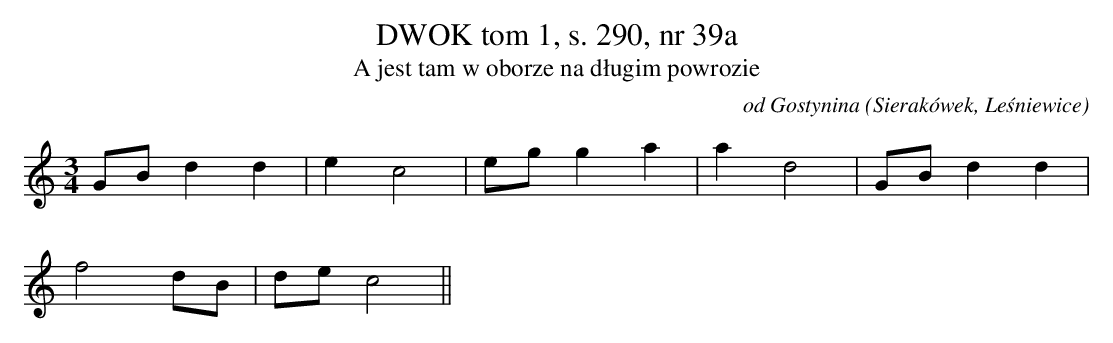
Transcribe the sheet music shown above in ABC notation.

X:1
T: DWOK tom 1, s. 290, nr 39a
T: A jest tam w oborze na długim powrozie
O: od Gostynina (Sierakówek, Leśniewice)
M: 3/4
L: 1/8
K: C
GBd2d2 | e2c4 | egg2a2 | a2d4 | GBd2d2 |
f4dB | dec4||
